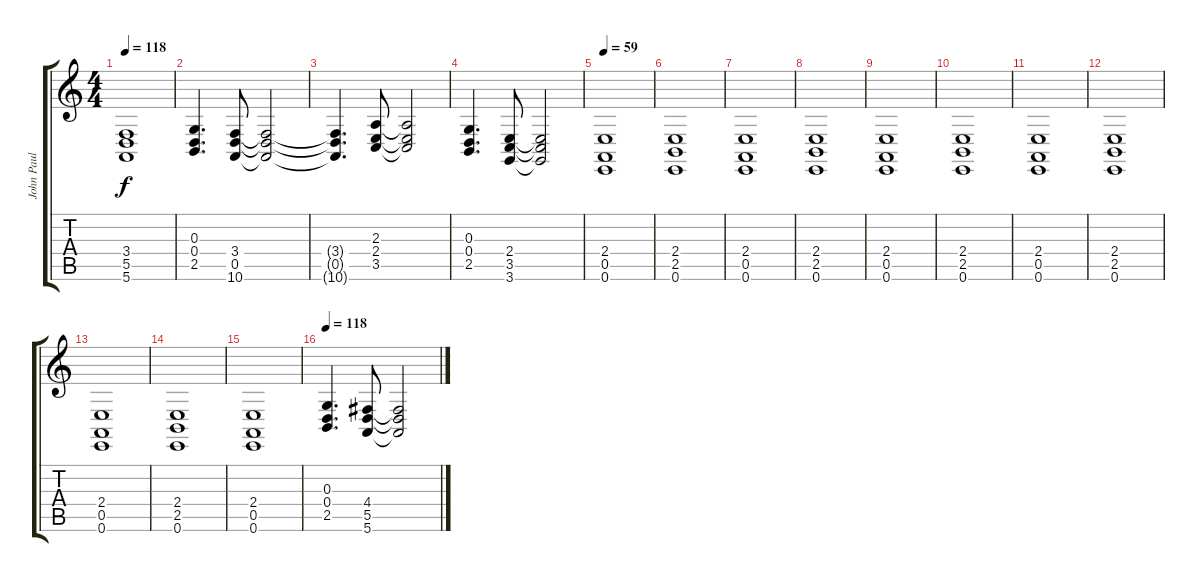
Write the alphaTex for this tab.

\track ("John Paul Jones (Orgão 3)" "John Paul ") {instrument brasssection}
\staff {score tabs}
\tuning (E4 B3 G3 D3 A2 E2) {hide}
\ts (4 4)
\tempo 118
\clef g2
\ks c
(3.4 5.5 5.6).1{dy f} |
(0.3 0.4 2.5).4{d} (3.4 0.5 10.6).8 (3.4{t} 0.5{t} 10.6{t}).2 |
(3.4{t} 0.5{t} 10.6{t}).4{d} (2.3 2.4 3.5).8 (2.3{t} 2.4{t} 3.5{t}).2 |
(0.3 0.4 2.5).4{d} (2.4 3.5 3.6).8 (2.4{t} 3.5{t} 3.6{t}).2 |
\tempo 59
(2.4 0.5 0.6).1 |
(2.4 2.5 0.6).1 |
(2.4 0.5 0.6).1 |
(2.4 2.5 0.6).1 |
(2.4 0.5 0.6).1 |
(2.4 2.5 0.6).1 |
(2.4 0.5 0.6).1 |
(2.4 2.5 0.6).1 |
(2.4 0.5 0.6).1 |
(2.4 2.5 0.6).1 |
(2.4 0.5 0.6).1 |
\tempo 118
(0.3 0.4 2.5).4{d} (4.4 5.5 5.6).8 (4.4{t} 5.5{t} 5.6{t}).2
